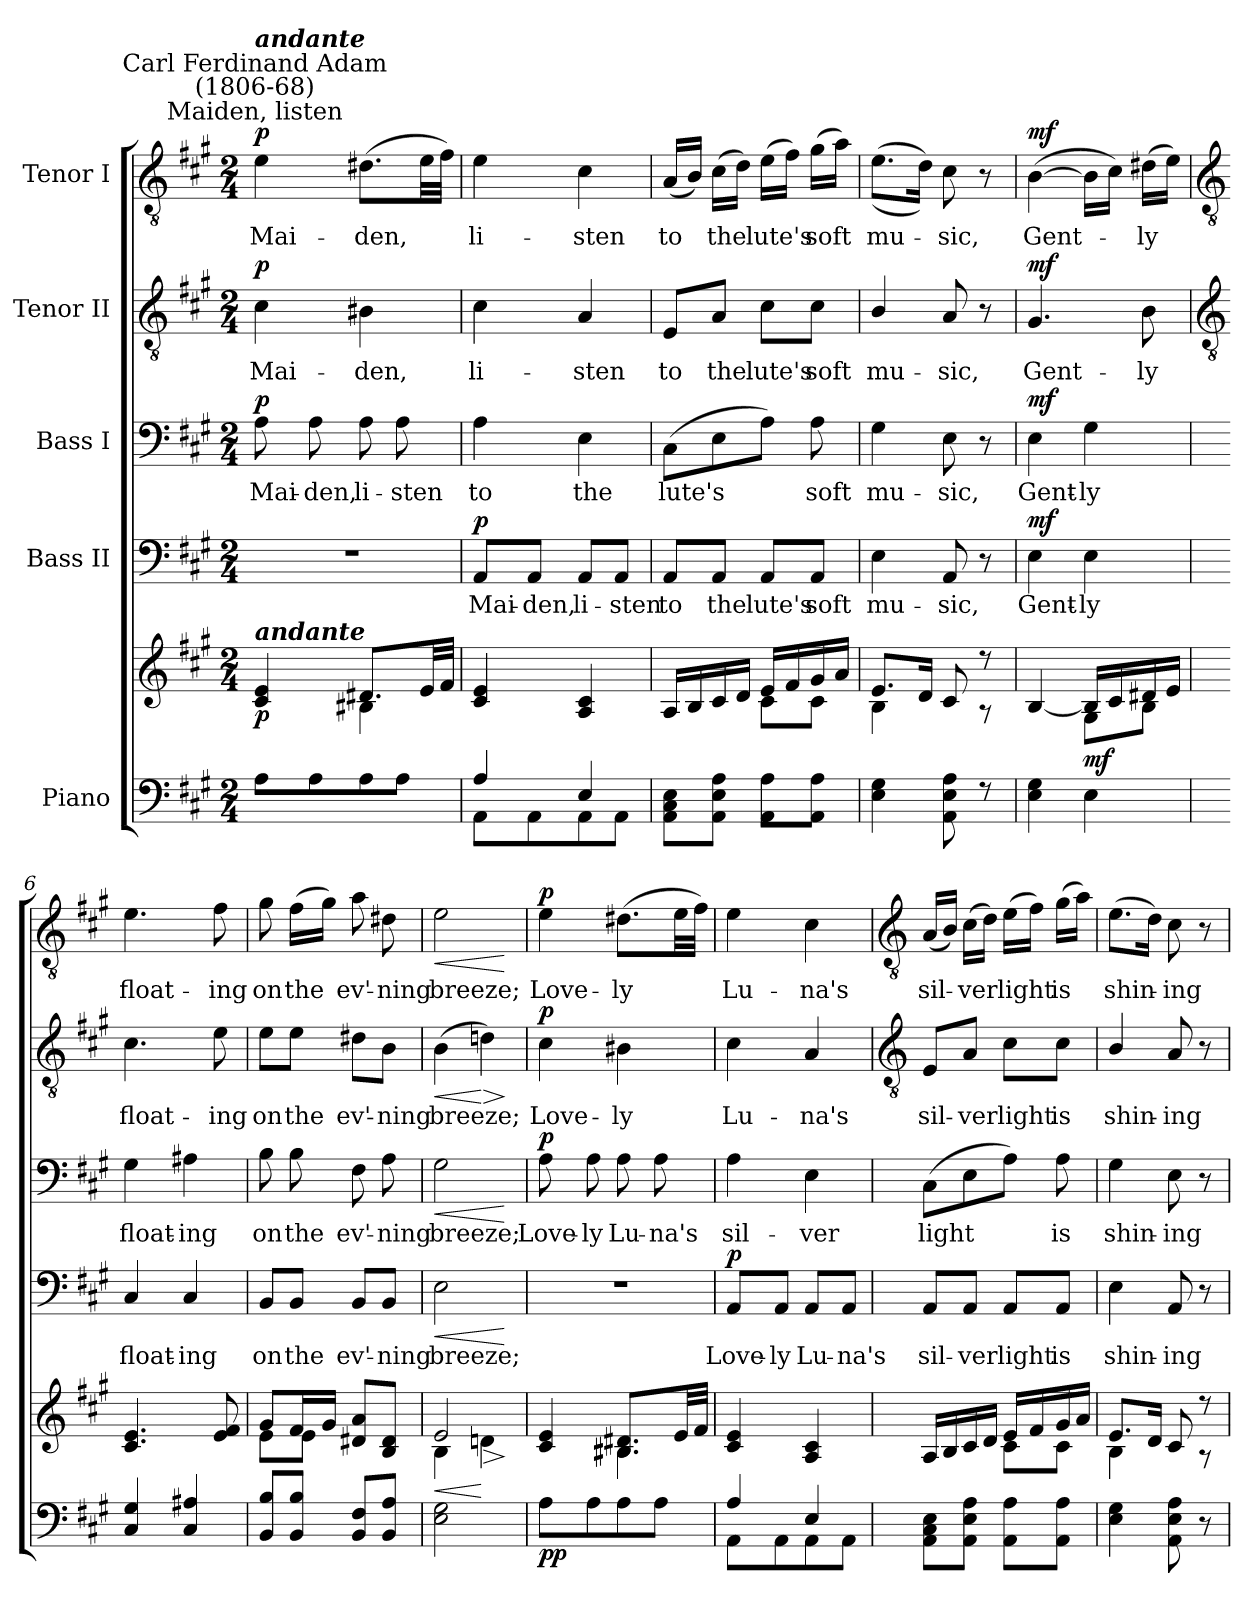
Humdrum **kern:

**kern	**kern	**dynam	**kern	**text	**dynam	**kern	**text	**dynam	**kern	**text	**dynam	**kern	**text	**dynam
*part5	*part5	*part5	*part4	*part4	*part4	*part3	*part3	*part3	*part2	*part2	*part2	*part1	*part1	*part1
*staff6	*staff5	*staff5/6	*staff4	*staff4	*staff4	*staff3	*staff3	*staff3	*staff2	*staff2	*staff2	*staff1	*staff1	*staff1
*I"Piano	*	*	*I"Bass II	*	*	*I"Bass I	*	*	*I"Tenor II	*	*	*I"Tenor I	*	*
*clefF4	*clefG2	*	*clefF4	*	*	*clefF4	*	*	*clefGv2	*	*	*clefGv2	*	*
*k[f#c#g#]	*k[f#c#g#]	*	*k[f#c#g#]	*	*	*k[f#c#g#]	*	*	*k[f#c#g#]	*	*	*k[f#c#g#]	*	*
*A:	*A:	*	*A:	*	*	*A:	*	*	*A:	*	*	*A:	*	*
*M2/4	*M2/4	*	*M2/4	*	*	*M2/4	*	*	*M2/4	*	*	*M2/4	*	*
*MM58	*MM58	*	*MM58	*	*	*MM58	*	*	*MM58	*	*	*MM58	*	*
=1	=1	=1	=1	=1	=1	=1	=1	=1	=1	=1	=1	=1	=1	=1
*^	*^	*	*	*	*	*	*	*	*	*	*	*	*	*
!	!	!	!	!	!	!	!	!	!	!	!	!	!	!LO:TX:a:cj:t=Maiden, listen	!	!
!	!	!	!	!	!	!	!	!	!	!	!	!	!	!LO:TX:a:cj:t=Carl Ferdinand Adam\n(1806-68)	!	!
!	!	!	!	!	!	!	!	!	!	!	!	!	!	!LO:TX:a:Bi:t=andante	!	!
!	!	!LO:TX:a:Bi:t=andante	!	!	!	!	!	!	!	!	!	!	!	!	!	!
!	!	!	!	!LO:DY:b	!LO:N:vis=1	!	!	!	!LO:LY:b	!LO:DY:b	!	!LO:LY:b	!LO:DY:b	!	!LO:LY:b	!LO:DY:b
8A\L	2ryy	4c#/ 4e/	4ryy	p	2r	.	.	8A	Mai-	p	4c#	Mai-	p	4e	Mai-	p
!	!	!	!	!	!	!	!	!	!LO:LY:b	!	!	!	!	!	!	!
8A\	.	.	.	.	.	.	.	8A	-den,	.	.	.	.	.	.	.
!	!	!	!	!	!	!	!	!	!LO:LY:b	!	!	!LO:LY:b	!	!	!LO:LY:b	!
8A\	.	8.d#X/L	4B#X\	.	.	.	.	8A	li-	.	4B#X	-den,	.	(>8.d#XL	-den,	.
!	!	!	!	!	!	!	!	!	!LO:LY:b	!	!	!	!	!	!	!
8A\J	.	.	.	.	.	.	.	8A	-sten	.	.	.	.	.	.	.
.	.	32e/LL	.	.	.	.	.	.	.	.	.	.	.	32eLL	.	.
.	.	32f#/JJJ	.	.	.	.	.	.	.	.	.	.	.	32f#JJJ)	.	.
=2	=2	=2	=2	=2	=2	=2	=2	=2	=2	=2	=2	=2	=2	=2	=2	=2
!	!	!	!	!	!	!LO:LY:b	!LO:DY:b	!	!LO:LY:b	!	!	!LO:LY:b	!	!	!LO:LY:b	!
4A/	8AA\L	4c#/ 4e/	2ryy	.	8AA/L	Mai-	p	4A	to	.	4c#	li-	.	4e	li-	.
!	!	!	!	!	!	!LO:LY:b	!	!	!	!	!	!	!	!	!	!
.	8AA\	.	.	.	8AA/J	-den,	.	.	.	.	.	.	.	.	.	.
!	!	!	!	!	!	!LO:LY:b	!	!	!LO:LY:b	!	!	!LO:LY:b	!	!	!LO:LY:b	!
4E/	8AA\	4A/ 4c#/	.	.	8AA/L	li-	.	4E	the	.	4A	-sten	.	4c#	-sten	.
!	!	!	!	!	!	!LO:LY:b	!	!	!	!	!	!	!	!	!	!
.	8AA\J	.	.	.	8AA/J	-sten	.	.	.	.	.	.	.	.	.	.
=3	=3	=3	=3	=3	=3	=3	=3	=3	=3	=3	=3	=3	=3	=3	=3	=3
!	!	!	!	!	!	!LO:LY:b	!	!	!LO:LY:b	!	!	!LO:LY:b	!	!	!LO:LY:b	!
8AA\ 8C#\ 8E\L	2ryy	16A/LL	4ryy	.	8AA/L	to	.	(>8C#L	lute's	.	8E/L	to	.	(<16ALL	to	.
.	.	16B/	.	.	.	.	.	.	.	.	.	.	.	16BJJ)	.	.
!	!	!	!	!	!	!LO:LY:b	!	!	!	!	!	!LO:LY:b	!	!	!LO:LY:b	!
8AA\ 8E\ 8A\J	.	16c#/	.	.	8AA/J	the	.	8E	.	.	8A/J	the	.	(>16c#LL	the	.
.	.	16d/JJ	.	.	.	.	.	.	.	.	.	.	.	16dJJ)	.	.
!	!	!	!	!	!	!LO:LY:b	!	!	!	!	!	!LO:LY:b	!	!	!LO:LY:b	!
8AA\ 8A\L	.	16e/LL	8c#\L	.	8AA/L	lute's	.	8AJ)	.	.	8c#\L	lute's	.	(>16eLL	lute's	.
.	.	16f#/	.	.	.	.	.	.	.	.	.	.	.	16f#JJ)	.	.
!	!	!	!	!	!	!LO:LY:b	!	!	!LO:LY:b	!	!	!LO:LY:b	!	!	!LO:LY:b	!
8AA\ 8A\J	.	16g#/	8c#\J	.	8AA/J	soft	.	8A	soft	.	8c#\J	soft	.	(>16g#LL	soft	.
.	.	16a/JJ	.	.	.	.	.	.	.	.	.	.	.	16aJJ)	.	.
=4	=4	=4	=4	=4	=4	=4	=4	=4	=4	=4	=4	=4	=4	=4	=4	=4
!	!	!	!	!	!	!LO:LY:b	!	!	!LO:LY:b	!	!	!LO:LY:b	!	!	!LO:LY:b	!
4E\ 4G#\	2ryy	8.e/L	4B\	.	4E	mu-	.	4G#	mu-	.	4B/	mu-	.	(>(>8.eL	mu-	.
.	.	16d/J	.	.	.	.	.	.	.	.	.	.	.	16dJ))	.	.
!	!	!	!	!	!	!LO:LY:b	!	!	!LO:LY:b	!	!	!LO:LY:b	!	!	!LO:LY:b	!
8AA\ 8E\ 8A\	.	8c#/	8ryy	.	8AA	-sic,	.	8E	-sic,	.	8A	-sic,	.	8c#	sic,	.
8r	.	8r	8r	.	8r	.	.	8r	.	.	8r	.	.	8r	.	.
=5	=5	=5	=5	=5	=5	=5	=5	=5	=5	=5	=5	=5	=5	=5	=5	=5
!	!LO:N:vis=1	!	!	!LO:DY:b=2	!	!LO:LY:b	!	!	!LO:LY:b	!	!	!LO:LY:b	!	!	!LO:LY:b	!
!	!	!	!	!LO:DY:n=1:b	!	!	!LO:DY:b	!	!	!LO:DY:b	!	!	!LO:DY:b	!	!	!LO:DY:b
4E\ 4G#\	2ryy	[4B/	4ryy	mf mf	4E	Gent-	mf	4E	Gent-	mf	4.G#	Gent-	mf	(>[4B	Gent-	mf
!	!	!	!	!LO:DY:n=2:b	!	!LO:LY:b	!	!	!LO:LY:b	!	!	!	!	!	!	!
4E\	.	16B/LL]	8G#\L	mf	4E	-ly	.	4G#	-ly	.	.	.	.	16BLL]	.	.
.	.	16c#/	.	.	.	.	.	.	.	.	.	.	.	16c#JJ)	.	.
!	!	!	!	!	!	!	!	!	!	!	!	!LO:LY:b	!	!	!LO:LY:b	!
.	.	16d#X/	8B\J	.	.	.	.	.	.	.	8B\	-ly	.	(>16d#XLL	ly	.
.	.	16e/JJ	.	.	.	.	.	.	.	.	.	.	.	16eJJ)	.	.
!!LO:LB:g=z
=6	=6	=6	=6	=6	=6	=6	=6	=6	=6	=6	=6	=6	=6	=6	=6	=6
*	*	*	*	*	*	*	*	*	*	*	*clefGv2	*	*	*clefGv2	*	*
!	!LO:N:vis=1	!	!	!	!	!LO:LY:b	!	!	!LO:LY:b	!	!	!LO:LY:b	!	!	!LO:LY:b	!
4C# 4G#	2ryy	4.c#/ 4.e/	2ryy	.	4C#	float-	.	4G#	float-	.	4.c#	float-	.	4.e	float-	.
!	!	!	!	!	!	!LO:LY:b	!	!	!LO:LY:b	!	!	!	!	!	!	!
4C# 4A#X	.	.	.	.	4C#	-ing	.	4A#X	-ing	.	.	.	.	.	.	.
!	!	!	!	!	!	!	!	!	!	!	!	!LO:LY:b	!	!	!LO:LY:b	!
.	.	8e/ 8f#/	.	.	.	.	.	.	.	.	8e	-ing	.	8f#	-ing	.
=7	=7	=7	=7	=7	=7	=7	=7	=7	=7	=7	=7	=7	=7	=7	=7	=7
!	!LO:N:vis=1	!	!	!	!	!LO:LY:b	!	!	!LO:LY:b	!	!	!LO:LY:b	!	!	!LO:LY:b	!
8BB 8BL	2ryy	8g#/L	8e\L	.	8BB/L	on	.	8B	on	.	8e\L	on	.	8g#	on	.
!	!	!	!	!	!	!LO:LY:b	!	!	!LO:LY:b	!	!	!LO:LY:b	!	!	!LO:LY:b	!
8BB 8BJ	.	16f#/L	8e\J	.	8BB/J	the	.	8B	the	.	8e\J	the	.	(>16f#LL	the	.
.	.	16g#/JJ	.	.	.	.	.	.	.	.	.	.	.	16g#JJ)	.	.
!	!	!	!	!	!	!LO:LY:b	!	!	!LO:LY:b	!	!	!LO:LY:b	!	!	!LO:LY:b	!
8BB 8F#L	.	8d#X/ 8a/L	4ryy	.	8BB/L	ev'-	.	8F#	ev'-	.	8d#X\L	ev'-	.	8a	ev'-	.
!	!	!	!	!	!	!LO:LY:b	!	!	!LO:LY:b	!	!	!LO:LY:b	!	!	!LO:LY:b	!
8BB 8AJ	.	8B/ 8d#/J	.	.	8BB/J	-ning	.	8A	-ning	.	8B\J	-ning	.	8d#X	-ning	.
=8	=8	=8	=8	=8	=8	=8	=8	=8	=8	=8	=8	=8	=8	=8	=8	=8
!	!LO:N:vis=1	!	!	!LO:HP:b	!	!LO:LY:b	!LO:HP:b	!	!	!	!	!	!	!	!	!
!	!	!	!	!	!	!	!LO:HP:n=1:b	!	!LO:LY:b	!LO:HP:b	!	!	!	!	!	!
!	!	!	!	!	!	!	!	!	!	!LO:HP:n=1:b	!	!LO:LY:b	!LO:HP:b	!	!LO:LY:b	!LO:HP:b
!	!	!	!	!	!	!	!	!	!	!	!	!	!	!	!	!LO:HP:n=1:b
2E 2G#	2ryy	2e/	4B\	<	2E	breeze;	< >	2G#	breeze;	< >	(>4B	breeze;	<	2e	breeze;	< >
!	!	!	!	!LO:HP:n=1:b	!	!	!	!	!	!	!	!	!LO:HP:n=1:b	!	!	!
.	.	.	4dn\	[ >	.	.	.	.	.	.	4dn)	.	[ >	.	.	.
*v	*v	*	*	*	*	*	*	*	*	*	*	*	*	*	*	*
*	*v	*v	*	*	*	*	*	*	*	*	*	*	*	*	*
.	.	]	.	.	[	.	.	[	.	.	]	.	.	[
=9	=9	=9	=9	=9	=9	=9	=9	=9	=9	=9	=9	=9	=9	=9
*^	*	*	*	*	*	*	*	*	*	*	*	*	*	*
!	!LO:N:vis=1	!	!LO:DY:b=2	!LO:N:vis=1	!	!	!	!LO:LY:b	!	!	!LO:LY:b	!	!	!LO:LY:b	!
*	*	*^	*	*	*	*	*	*	*	*	*	*	*	*	*
!	!	!	!	!LO:DY:n=1:b	!	!	!	!	!	!LO:DY:b	!	!	!LO:DY:b	!	!	!LO:DY:b
8AL	2ryy	4c#/ 4e/	4ryy	p p	2r	.	.	8A	Love-	p	4c#	Love-	p	4e	Love-	p
!	!	!	!	!	!	!	!	!	!LO:LY:b	!	!	!	!	!	!	!
8A	.	.	.	.	.	.	.	8A	-ly	]	.	.	.	.	.	.
!	!	!	!	!	!	!	!	!	!LO:LY:b	!	!	!LO:LY:b	!	!	!LO:LY:b	!
8A	.	8.B#X/ 8.d#X/L	4B#X\	.	.	.	.	8A	Lu-	.	4B#X	-ly	.	(>8.d#XL	-ly	]
!	!	!	!	!	!	!	!	!	!LO:LY:b	!	!	!	!	!	!	!
8AJ	.	.	.	.	.	.	.	8A	-na's	.	.	.	.	.	.	.
.	.	32e/LL	.	.	.	.	.	.	.	.	.	.	.	32eLL	.	.
.	.	32f#/JJJ	.	.	.	.	.	.	.	.	.	.	.	32f#JJJ)	.	.
*v	*v	*	*	*	*	*	*	*	*	*	*	*	*	*	*	*
*	*v	*v	*	*	*	*	*	*	*	*	*	*	*	*	*
.	.	.	.	.	]	.	.	.	.	.	.	.	.	.
=10	=10	=10	=10	=10	=10	=10	=10	=10	=10	=10	=10	=10	=10	=10
*^	*^	*	*	*	*	*	*	*	*	*	*	*	*	*
!	!	!	!	!	!	!LO:LY:b	!LO:DY:b	!	!LO:LY:b	!	!	!LO:LY:b	!	!	!LO:LY:b	!
4A/	8AA\L	4c#/ 4e/	2ryy	.	8AA/L	Love-	p	4A	sil-	.	4c#	Lu-	.	4e	Lu-	.
!	!	!	!	!	!	!LO:LY:b	!	!	!	!	!	!	!	!	!	!
.	8AA\	.	.	.	8AA/J	-ly	.	.	.	.	.	.	.	.	.	.
!	!	!	!	!	!	!LO:LY:b	!	!	!LO:LY:b	!	!	!LO:LY:b	!	!	!LO:LY:b	!
4E/	8AA\	4A/ 4c#/	.	.	8AA/L	Lu-	.	4E	-ver	.	4A	-na's	.	4c#	-na's	.
!	!	!	!	!	!	!LO:LY:b	!	!	!	!	!	!	!	!	!	!
.	8AA\J	.	.	.	8AA/J	-na's	.	.	.	.	.	.	.	.	.	.
*v	*v	*	*	*	*	*	*	*	*	*	*	*	*	*	*	*
!!LO:LB:g=z
=11	=11	=11	=11	=11	=11	=11	=11	=11	=11	=11	=11	=11	=11	=11	=11
*	*	*	*	*	*	*	*	*	*	*clefGv2	*	*	*clefGv2	*	*
*^	*	*	*	*	*	*	*	*	*	*	*	*	*	*	*
!	!	!	!	!	!	!LO:LY:b	!	!	!LO:LY:b	!	!	!LO:LY:b	!	!	!LO:LY:b	!
*v	*v	*	*	*	*	*	*	*	*	*	*	*	*	*	*	*
8AA\ 8C#\ 8E\L	16A/LL	4ryy	.	8AA/L	sil-	.	(>8C#L	light	.	8E/L	sil-	.	(<16ALL	sil-	.
.	16B/	.	.	.	.	.	.	.	.	.	.	.	16BJJ)	.	.
!	!	!	!	!	!LO:LY:b	!	!	!	!	!	!LO:LY:b	!	!	!LO:LY:b	!
8AA\ 8E\ 8A\J	16c#/	.	.	8AA/J	-ver	.	8E	.	.	8A/J	-ver	.	(>16c#LL	ver	.
.	16d/JJ	.	.	.	.	.	.	.	.	.	.	.	16dJJ)	.	.
!	!	!	!	!	!LO:LY:b	!	!	!	!	!	!LO:LY:b	!	!	!LO:LY:b	!
8AA\ 8A\L	16e/LL	8c#\L	.	8AA/L	light	.	8AJ)	.	.	8c#\L	light	.	(>16eLL	light	.
.	16f#/	.	.	.	.	.	.	.	.	.	.	.	16f#JJ)	.	.
!	!	!	!	!	!LO:LY:b	!	!	!LO:LY:b	!	!	!LO:LY:b	!	!	!LO:LY:b	!
8AA\ 8A\J	16g#/	8c#\J	.	8AA/J	is	.	8A	is	.	8c#\J	is	.	(>16g#LL	is	.
.	16a/JJ	.	.	.	.	.	.	.	.	.	.	.	16aJJ)	.	.
=12	=12	=12	=12	=12	=12	=12	=12	=12	=12	=12	=12	=12	=12	=12	=12
!	!	!	!	!	!LO:LY:b	!	!	!LO:LY:b	!	!	!LO:LY:b	!	!	!LO:LY:b	!
4E\ 4G#\	8.e/L	4B\	.	4E	shin-	.	4G#	shin-	.	4B/	shin-	.	(>8.eL	shin-	.
.	16d/J	.	.	.	.	.	.	.	.	.	.	.	16dJ)	.	.
!	!	!	!	!	!LO:LY:b	!	!	!LO:LY:b	!	!	!LO:LY:b	!	!	!LO:LY:b	!
8AA\ 8E\ 8A\	8c#/	8ryy	.	8AA	-ing	.	8E	-ing	.	8A	-ing	.	8c#	ing	.
8r	8r	8r	.	8r	.	.	8r	.	.	8r	.	.	8r	.	.
*	*v	*v	*	*	*	*	*	*	*	*	*	*	*	*	*
=	=	=	=	=	=	=	=	=	=	=	=	=	=	=
*-	*-	*-	*-	*-	*-	*-	*-	*-	*-	*-	*-	*-	*-	*-
